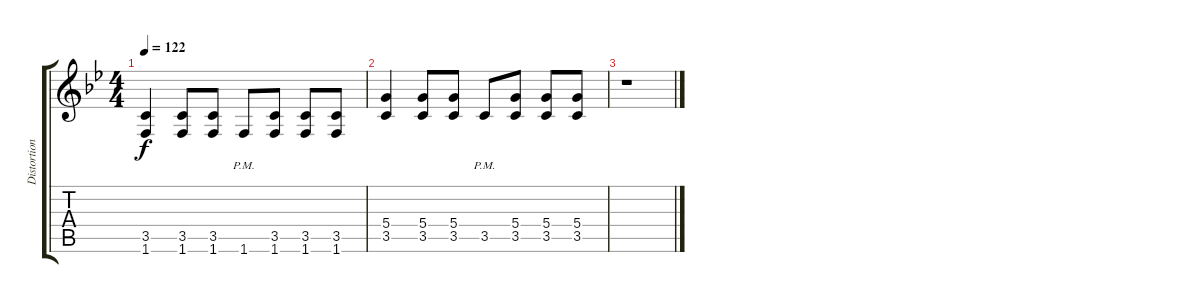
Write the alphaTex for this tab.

\track ("Distortion" "Distortion") {instrument distortionguitar}
\staff {score tabs}
\tuning (E4 B3 G3 D3 A2 E2) {hide}
\ts (4 4)
\tempo 122
\clef g2
\ks bb
(3.5 1.6).4{dy f} (3.5 1.6).8 (3.5 1.6).8 1.6{pm}.8 (3.5 1.6).8 (3.5 1.6).8 (3.5 1.6).8 |
(5.4 3.5).4 (5.4 3.5).8 (5.4 3.5).8 3.5{pm}.8 (5.4 3.5).8 (5.4 3.5).8 (5.4 3.5).8 |
r.1
